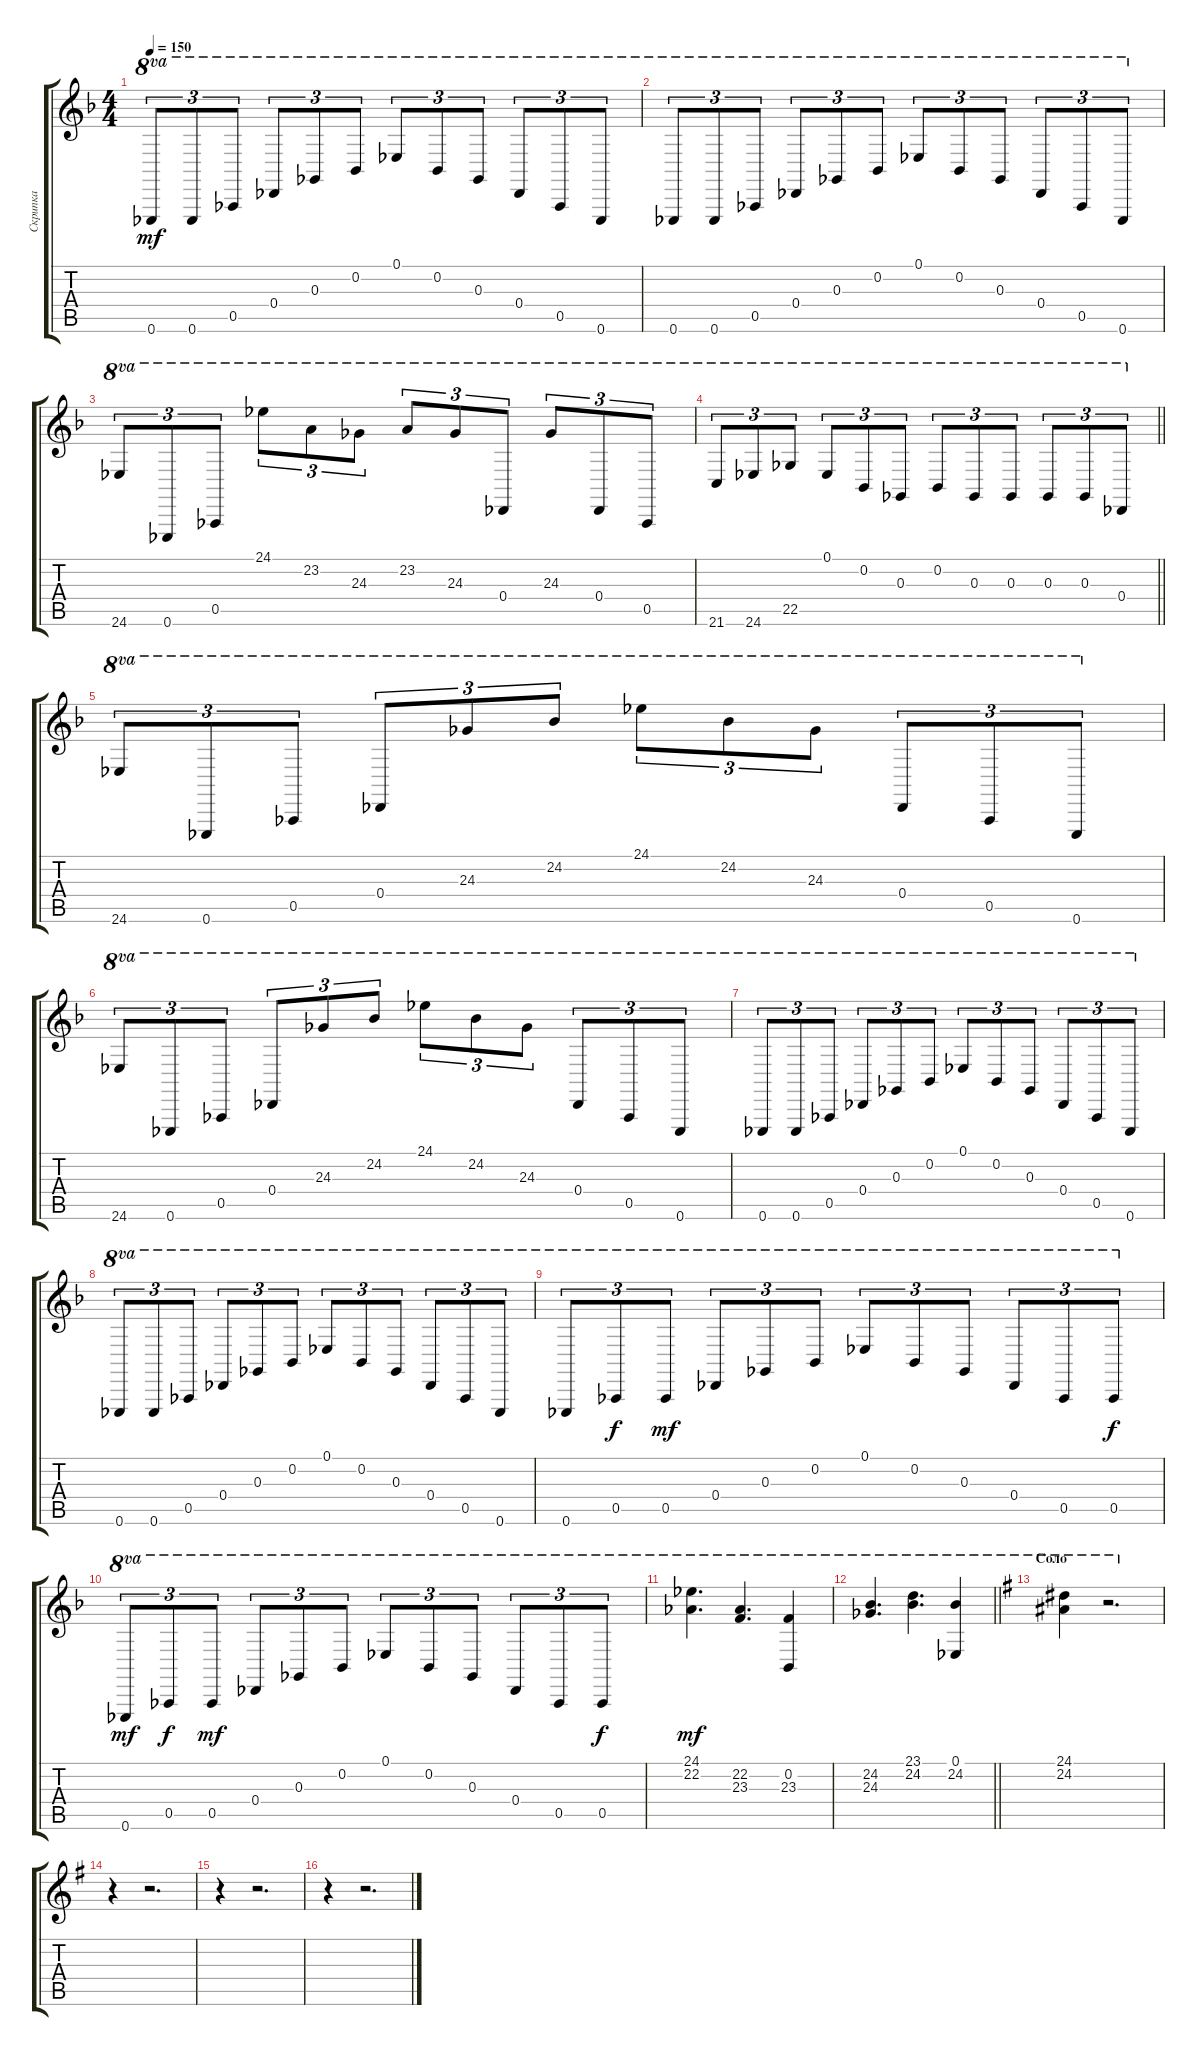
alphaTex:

\track ("Скрипка" "Скрипка") {instrument stringensemble1}
\staff {score tabs}
\tuning (Eb4 Bb3 Gb3 Db3 Ab2 Eb2) {hide}
\ts (4 4)
\tempo 150
\clef g2
\ks dminor
0.6.8{tu (3 2) ot 8va dy mf} 0.6.8{tu (3 2) ot 8va} 0.5.8{tu (3 2) ot 8va} 0.4.8{tu (3 2) ot 8va} 0.3.8{tu (3 2) ot 8va} 0.2.8{tu (3 2) ot 8va} 0.1.8{tu (3 2) ot 8va} 0.2.8{tu (3 2) ot 8va} 0.3.8{tu (3 2) ot 8va} 0.4.8{tu (3 2) ot 8va} 0.5.8{tu (3 2) ot 8va} 0.6.8{tu (3 2) ot 8va} |
0.6.8{tu (3 2) ot 8va} 0.6.8{tu (3 2) ot 8va} 0.5.8{tu (3 2) ot 8va} 0.4.8{tu (3 2) ot 8va} 0.3.8{tu (3 2) ot 8va} 0.2.8{tu (3 2) ot 8va} 0.1.8{tu (3 2) ot 8va} 0.2.8{tu (3 2) ot 8va} 0.3.8{tu (3 2) ot 8va} 0.4.8{tu (3 2) ot 8va} 0.5.8{tu (3 2) ot 8va} 0.6.8{tu (3 2) ot 8va} |
24.6.8{tu (3 2) ot 8va} 0.6.8{tu (3 2) ot 8va} 0.5.8{tu (3 2) ot 8va} 24.1.8{tu (3 2) ot 8va} 23.2.8{tu (3 2) ot 8va} 24.3.8{tu (3 2) ot 8va} 23.2.8{tu (3 2) ot 8va} 24.3.8{tu (3 2) ot 8va} 0.4.8{tu (3 2) ot 8va} 24.3.8{tu (3 2) ot 8va} 0.4.8{tu (3 2) ot 8va} 0.5.8{tu (3 2) ot 8va} |
\barLineRight lightlight
21.6.8{tu (3 2) ot 8va} 24.6.8{tu (3 2) ot 8va} 22.5.8{tu (3 2) ot 8va} 0.1.8{tu (3 2) ot 8va} 0.2.8{tu (3 2) ot 8va} 0.3.8{tu (3 2) ot 8va} 0.2.8{tu (3 2) ot 8va} 0.3.8{tu (3 2) ot 8va} 0.3.8{tu (3 2) ot 8va} 0.3.8{tu (3 2) ot 8va} 0.3.8{tu (3 2) ot 8va} 0.4.8{tu (3 2) ot 8va} |
24.6.8{tu (3 2) ot 8va} 0.6.8{tu (3 2) ot 8va} 0.5.8{tu (3 2) ot 8va} 0.4.8{tu (3 2) ot 8va} 24.3.8{tu (3 2) ot 8va} 24.2.8{tu (3 2) ot 8va} 24.1.8{tu (3 2) ot 8va} 24.2.8{tu (3 2) ot 8va} 24.3.8{tu (3 2) ot 8va} 0.4.8{tu (3 2) ot 8va} 0.5.8{tu (3 2) ot 8va} 0.6.8{tu (3 2) ot 8va} |
24.6.8{tu (3 2) ot 8va} 0.6.8{tu (3 2) ot 8va} 0.5.8{tu (3 2) ot 8va} 0.4.8{tu (3 2) ot 8va} 24.3.8{tu (3 2) ot 8va} 24.2.8{tu (3 2) ot 8va} 24.1.8{tu (3 2) ot 8va} 24.2.8{tu (3 2) ot 8va} 24.3.8{tu (3 2) ot 8va} 0.4.8{tu (3 2) ot 8va} 0.5.8{tu (3 2) ot 8va} 0.6.8{tu (3 2) ot 8va} |
0.6.8{tu (3 2) ot 8va} 0.6.8{tu (3 2) ot 8va} 0.5.8{tu (3 2) ot 8va} 0.4.8{tu (3 2) ot 8va} 0.3.8{tu (3 2) ot 8va} 0.2.8{tu (3 2) ot 8va} 0.1.8{tu (3 2) ot 8va} 0.2.8{tu (3 2) ot 8va} 0.3.8{tu (3 2) ot 8va} 0.4.8{tu (3 2) ot 8va} 0.5.8{tu (3 2) ot 8va} 0.6.8{tu (3 2) ot 8va} |
0.6.8{tu (3 2) ot 8va} 0.6.8{tu (3 2) ot 8va} 0.5.8{tu (3 2) ot 8va} 0.4.8{tu (3 2) ot 8va} 0.3.8{tu (3 2) ot 8va} 0.2.8{tu (3 2) ot 8va} 0.1.8{tu (3 2) ot 8va} 0.2.8{tu (3 2) ot 8va} 0.3.8{tu (3 2) ot 8va} 0.4.8{tu (3 2) ot 8va} 0.5.8{tu (3 2) ot 8va} 0.6.8{tu (3 2) ot 8va} |
0.6.8{tu (3 2) ot 8va} 0.5.8{tu (3 2) ot 8va dy f} 0.5.8{tu (3 2) ot 8va dy mf} 0.4.8{tu (3 2) ot 8va} 0.3.8{tu (3 2) ot 8va} 0.2.8{tu (3 2) ot 8va} 0.1.8{tu (3 2) ot 8va} 0.2.8{tu (3 2) ot 8va} 0.3.8{tu (3 2) ot 8va} 0.4.8{tu (3 2) ot 8va} 0.5.8{tu (3 2) ot 8va} 0.5.8{tu (3 2) ot 8va dy f} |
0.6.8{tu (3 2) ot 8va dy mf} 0.5.8{tu (3 2) ot 8va dy f} 0.5.8{tu (3 2) ot 8va dy mf} 0.4.8{tu (3 2) ot 8va} 0.3.8{tu (3 2) ot 8va} 0.2.8{tu (3 2) ot 8va} 0.1.8{tu (3 2) ot 8va} 0.2.8{tu (3 2) ot 8va} 0.3.8{tu (3 2) ot 8va} 0.4.8{tu (3 2) ot 8va} 0.5.8{tu (3 2) ot 8va} 0.5.8{tu (3 2) ot 8va dy f} |
(24.1 22.2).4{d ot 8va dy mf} (22.2 23.3).4{d ot 8va} (0.2 23.3).4{ot 8va} |
\barLineRight lightlight
(24.2 24.3).4{d ot 8va} (23.1 24.2).4{d ot 8va} (0.1 24.2).4{ot 8va} |
\section ("" "Соло")
\ks eminor
(24.1 24.2).4{ot 8va} r.2{d ot 8va} |
r.4 r.2{d} |
r.4 r.2{d} |
r.4 r.2{d}
